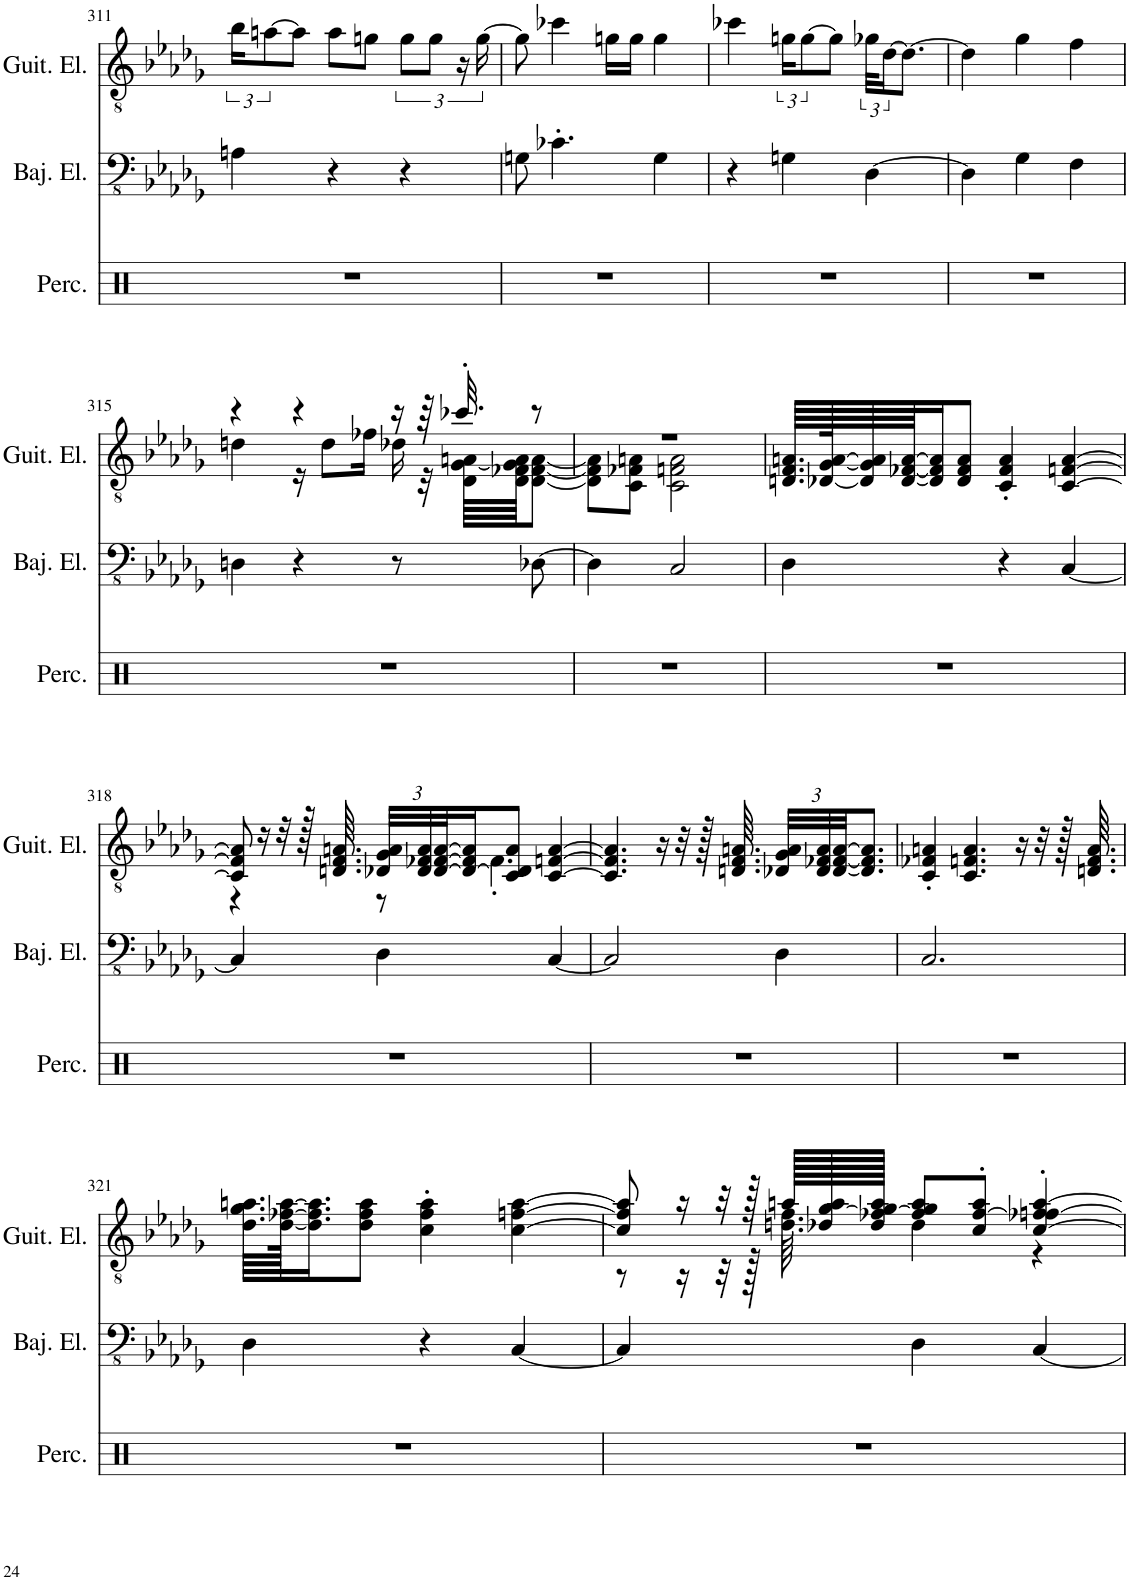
**kern	**kern	**kern
*part3	*part2	*part1
*staff3	*staff2	*staff1
*I"Set de percusión	*I"Bajo eléctrico	*I"Guitarra eléctrica
*I'Perc.	*I'Baj. El.	*I'Guit. El.
!!LO:PB:g=z
*clefX	*clefFv4	*clefGv2
*k[]	*k[b-e-a-d-g-]	*k[b-e-a-d-g-]
*M3/4	*M3/4	*M3/4
=311	=311	=311
2.r	4AAn\	24b-\KL
.	.	[12an\
.	.	8a\J]
.	4r	8a\L
.	.	8gn\J
.	4r	12g\L
.	.	12g\J
.	.	24r
.	.	[24g\
=312	=312	=312
2.r	8GGn\	8g\]
.	4.C-X'\	4cc-X\
.	.	16gn\LL
.	.	16g\JJ
.	4GG\	4g\
=313	=313	=313
2.r	4r	4cc-X\
.	4GGn\	24gn\KL
.	.	[12g\
.	.	8g\J]
.	[4DD-\	48g-X\KLL
.	.	[24d-\J
.	.	8.d-\J_
=314	=314	=314
2.r	4DD-\]	4d-\]
.	4GG-\	4g-\
.	4FF\	4f\
!!LO:LB:g=z
=315	=315	=315
*	*	*^
2.r	4DDn\	4r	4dn\
.	4r	4r	16r
.	.	.	8d\L
.	.	.	16f-X\Jk
.	8r	16r	16d-X\
.	.	64r	32r
.	.	32.cc-X'/	.
.	.	.	64D-\ [64G-\ 64An\LLLL
.	.	.	64D-\ 64F-X\ 64G-\] 64A\JJJ
.	[8DD-X\	8r	[8D-\ [8F-\ [8A\J
=316	=316	=316	=316
2.r	4DD-\]	2.r	8D-\] 8F-\] 8A\]L
.	.	.	8C\ 8F-X\ 8An\J
.	2CC/	.	2C\ 2Fn\ 2A\
*	*	*v	*v
=317	=317	=317
2.r	4DD-\	64.Dn/ 64.F/ 64.An/LLLL
.	.	[128D-X/ [128G-/ [128A/K
.	.	64D-/] 64G-/] 64A/]
.	.	[64D-/ [64F-X/ [64A/JJ
.	.	16D-/] 16F-/] 16A/]J
.	.	8D-/ 8F-/ 8A/J
.	4r	4C/' 4F-/' 4A/'
.	[4CC/	[4C/ [4Fn/ [4A/
!!LO:LB:g=z
=318	=318	=318
*	*	*^
2.r	4CC/]	8C/] 8F/] 8A/]	4r
.	.	16r	.
.	.	32r	.
.	.	128r	.
.	.	64.Dn/ 64.F/ 64.An/	.
*	*	*Xbrackettup	*
.	4DD-\	48D-X/ 48G-/ 48A/LLL	8r
.	.	48D-/ 48F-X/ 48A/	.
.	.	[48D-/ [48F-/ [48A/J	.
.	.	16D-/_ 16F-/] 16A/]J	.
.	.	8C/ 8D-/] 8A/J	4.F-'\
.	[4CC/	[4C/ [4Fn/ [4A/	.
*	*	*v	*v
=319	=319	=319
2.r	2CC/]	4.C/] 4.F/] 4.A/]
.	.	16r
.	.	32r
.	.	128r
.	.	64.Dn/ 64.F/ 64.An/
.	4DD-\	48D-X/ 48G-/ 48A/LLL
.	.	48D-/ 48F-X/ 48A/
.	.	[48D-/ [48F-/ [48A/JJ
.	.	8.D-/] 8.F-/] 8.A/]J
=320	=320	=320
2.r	2.CC/	4C/' 4F-X/' 4An/'
.	.	4.C/ 4.Fn/ 4.A/
.	.	16r
.	.	32r
.	.	128r
.	.	64.Dn/ 64.F/ 64.A/
!!LO:LB:g=z
=321	=321	=321
2.r	4DD-\	64.d-\ 64.g-\ 64.an\LLLL
.	.	[128d-\ [128f-X\ [128a\JJK
.	.	16.d-\] 16.f-\] 16.a\]J
.	.	8d-\ 8f-\ 8a\J
.	4r	4c\' 4f-\' 4a\'
.	[4CC/	[4c\ [4fn\ [4a\
=322	=322	=322
*	*	*^
2.r	4CC/]	8c/] 8f/] 8a/]	8r
.	.	16r	16r
.	.	32r	32r
.	.	128r	128r
.	.	128an/LLLLL	64.dn\ 64.f\
.	.	128d-X/ [128g-/ 128a/	.
.	.	128d-/ 128f-X/ 128g-/_ 128a/JJJJJ	.
.	4DD-\	8f-/ 8g-/] 8a/L	4d-\
.	.	8c/' [8f-/' 8a/'J	.
.	[4CC/	[4c/' 4f-X/]' [4fn/' [4a/'	4r
*	*	*v	*v
=	=	=
*-	*-	*-
